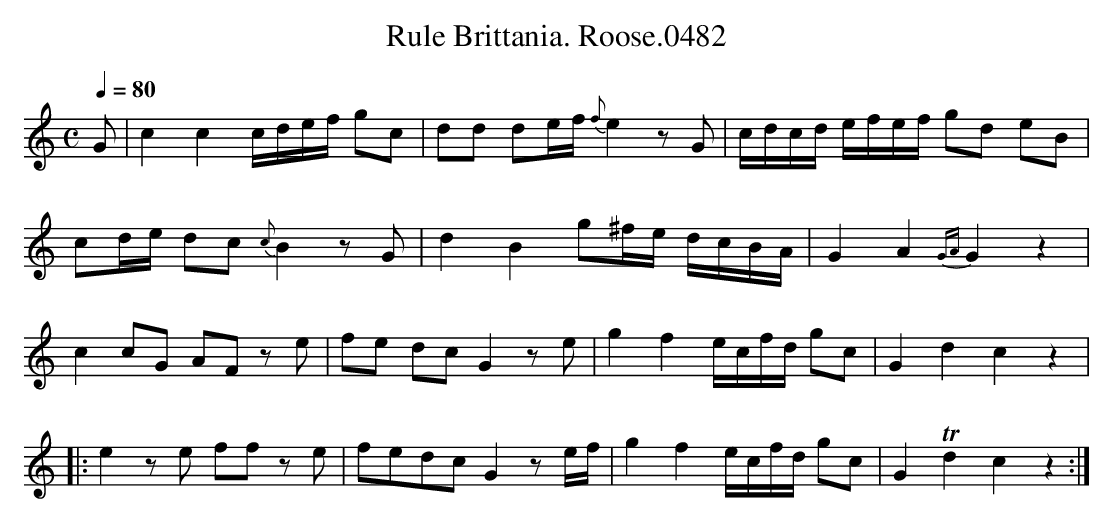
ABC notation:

X:1
T:Rule Brittania. Roose.0482
M:C
L:1/8
Q:1/4=80
K:C
G | c2c2 c/d/e/f/ gc | dd de/f/ {f}e2zG | c/d/c/d/ e/f/e/f/ gd eB |
cd/e/ dc {c}B2zG | d2B2 g^f/e/ d/c/B/A/ | G2A2 {GA}G2z2 |
c2cG AF ze | fe dc G2ze |g2f2 e/c/f/d/ gc | G2d2 c2z2 |
|:e2ze ffz e | fedc G2ze/f/ | g2f2 e/c/f/d/ gc | G2Td2 c2 z2 :|
